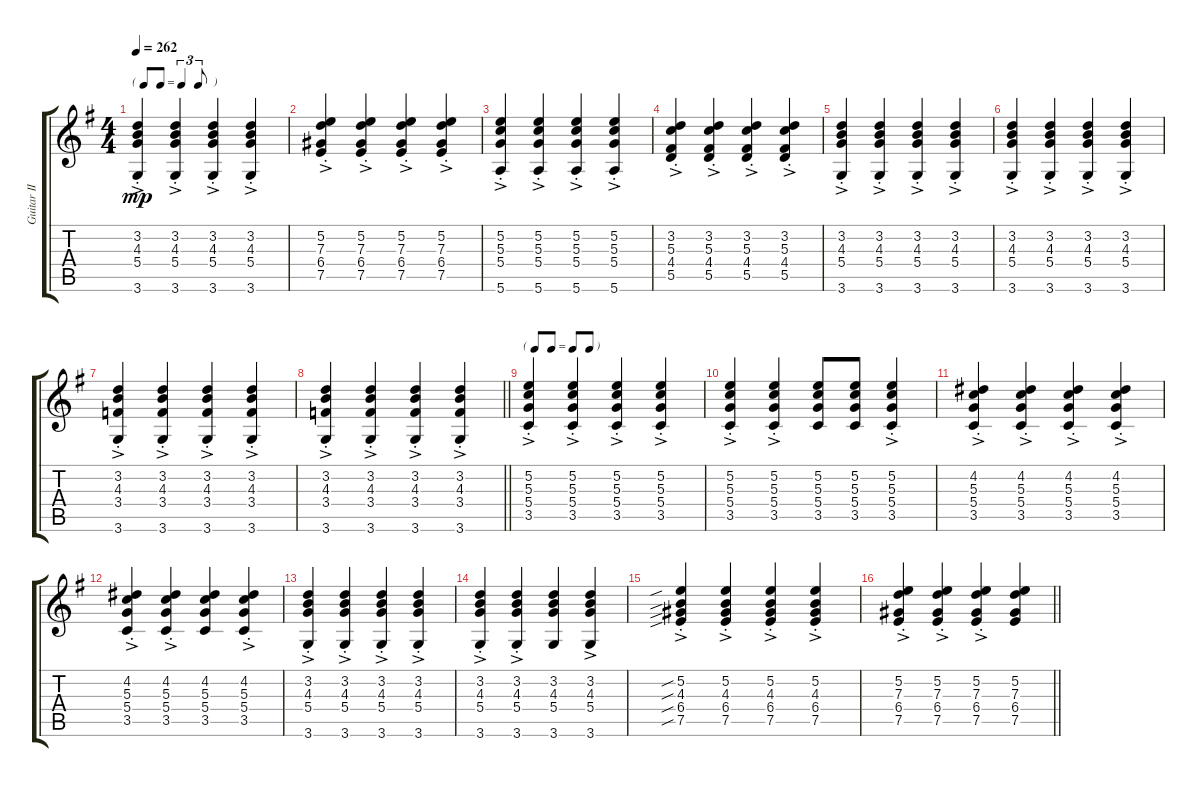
\track ("Guitar II" "Guitar II") {instrument acousticguitarsteel}
\staff {score tabs}
\tuning (E4 B3 G3 D3 A2 E2) {hide}
\ts (4 4)
\tf triplet8th
\section ("" "")
\tempo 262
\clef g2
\ks g
(3.2{ac st} 4.3{ac st} 5.4{ac st} 3.6{ac st}).4{dy mp} (3.2{ac st} 4.3{ac st} 5.4{ac st} 3.6{ac st}).4 (3.2{ac st} 4.3{ac st} 5.4{ac st} 3.6{ac st}).4 (3.2{ac st} 4.3{ac st} 5.4{ac st} 3.6{ac st}).4 |
(5.2{ac st} 7.3{ac st} 6.4{ac st} 7.5{ac st}).4 (5.2{ac st} 7.3{ac st} 6.4{ac st} 7.5{ac st}).4 (5.2{ac st} 7.3{ac st} 6.4{ac st} 7.5{ac st}).4 (5.2{ac st} 7.3{ac st} 6.4{ac st} 7.5{ac st}).4 |
(5.2{ac st} 5.3{ac st} 5.4{ac st} 5.6{ac st}).4 (5.2{ac st} 5.3{ac st} 5.4{ac st} 5.6{ac st}).4 (5.2{ac st} 5.3{ac st} 5.4{ac st} 5.6{ac st}).4 (5.2{ac st} 5.3{ac st} 5.4{ac st} 5.6{ac st}).4 |
(3.2{ac st} 5.3{ac st} 4.4{ac st} 5.5{ac st}).4 (3.2{ac st} 5.3{ac st} 4.4{ac st} 5.5{ac st}).4 (3.2{ac st} 5.3{ac st} 4.4{ac st} 5.5{ac st}).4 (3.2{ac st} 5.3{ac st} 4.4{ac st} 5.5{ac st}).4 |
(3.2{ac st} 4.3{ac st} 5.4{ac st} 3.6{ac st}).4 (3.2{ac st} 4.3{ac st} 5.4{ac st} 3.6{ac st}).4 (3.2{ac st} 4.3{ac st} 5.4{ac st} 3.6{ac st}).4 (3.2{ac st} 4.3{ac st} 5.4{ac st} 3.6{ac st}).4 |
(3.2{ac st} 4.3{ac st} 5.4{ac st} 3.6{ac st}).4 (3.2{ac st} 4.3{ac st} 5.4{ac st} 3.6{ac st}).4 (3.2{ac st} 4.3{ac st} 5.4{ac st} 3.6{ac st}).4 (3.2{ac st} 4.3{ac st} 5.4{ac st} 3.6{ac st}).4 |
(3.2{ac st} 4.3{ac st} 3.4{ac st} 3.6{ac st}).4 (3.2{ac st} 4.3{ac st} 3.4{ac st} 3.6{ac st}).4 (3.2{ac st} 4.3{ac st} 3.4{ac st} 3.6{ac st}).4 (3.2{ac st} 4.3{ac st} 3.4{ac st} 3.6{ac st}).4 |
\barLineRight lightlight
(3.2{ac st} 4.3{ac st} 3.4{ac st} 3.6{ac st}).4 (3.2{ac st} 4.3{ac st} 3.4{ac st} 3.6{ac st}).4 (3.2{ac st} 4.3{ac st} 3.4{ac st} 3.6{ac st}).4 (3.2{ac st} 4.3{ac st} 3.4{ac st} 3.6{ac st}).4 |
\tf none
\section ("" "")
(5.2{ac st} 5.3{ac st} 5.4{ac st} 3.5{ac st}).4 (5.2{ac st} 5.3{ac st} 5.4{ac st} 3.5{ac st}).4 (5.2{ac st} 5.3{ac st} 5.4{ac st} 3.5{ac st}).4 (5.2{ac st} 5.3{ac st} 5.4{ac st} 3.5{ac st}).4 |
(5.2{ac st} 5.3{ac st} 5.4{ac st} 3.5{ac st}).4 (5.2{ac st} 5.3{ac st} 5.4{ac st} 3.5{ac st}).4 (5.2 5.3 5.4 3.5).8 (5.2 5.3 5.4 3.5).8 (5.2{ac st} 5.3{ac st} 5.4{ac st} 3.5{ac st}).4 |
(4.2{ac st} 5.3{ac st} 5.4{ac st} 3.5{ac st}).4 (4.2{ac st} 5.3{ac st} 5.4{ac st} 3.5{ac st}).4 (4.2{ac st} 5.3{ac st} 5.4{ac st} 3.5{ac st}).4 (4.2{ac st} 5.3{ac st} 5.4{ac st} 3.5{ac st}).4 |
(4.2{ac st} 5.3{ac st} 5.4{ac st} 3.5{ac st}).4 (4.2{ac st} 5.3{ac st} 5.4{ac st} 3.5{ac st}).4 (4.2 5.3 5.4 3.5).4 (4.2{ac st} 5.3{ac st} 5.4{ac st} 3.5{ac st}).4 |
(3.2{ac st} 4.3{ac st} 5.4{ac st} 3.6{ac st}).4 (3.2{ac st} 4.3{ac st} 5.4{ac st} 3.6{ac st}).4 (3.2{ac st} 4.3{ac st} 5.4{ac st} 3.6{ac st}).4 (3.2{ac st} 4.3{ac st} 5.4{ac st} 3.6{ac st}).4 |
(3.2{ac st} 4.3{ac st} 5.4{ac st} 3.6{ac st}).4 (3.2{ac st} 4.3{ac st} 5.4{ac st} 3.6{ac st}).4 (3.2 4.3 5.4 3.6).4 (3.2{ac} 4.3{ac} 5.4{ac} 3.6{ac}).4 |
(5.2{sib ac st} 4.3{sib ac st} 6.4{sib ac st} 7.5{sib ac st}).4 (5.2{ac st} 4.3{ac st} 6.4{ac st} 7.5{ac st}).4 (5.2{ac st} 4.3{ac st} 6.4{ac st} 7.5{ac st}).4 (5.2{ac st} 4.3{ac st} 6.4{ac st} 7.5{ac st}).4 |
\barLineRight lightlight
(5.2{ac st} 7.3{ac st} 6.4{ac st} 7.5{ac st}).4 (5.2{ac st} 7.3{ac st} 6.4{ac st} 7.5{ac st}).4 (5.2{ac st} 7.3{ac st} 6.4{ac st} 7.5{ac st}).4 (5.2 7.3 6.4 7.5).4
